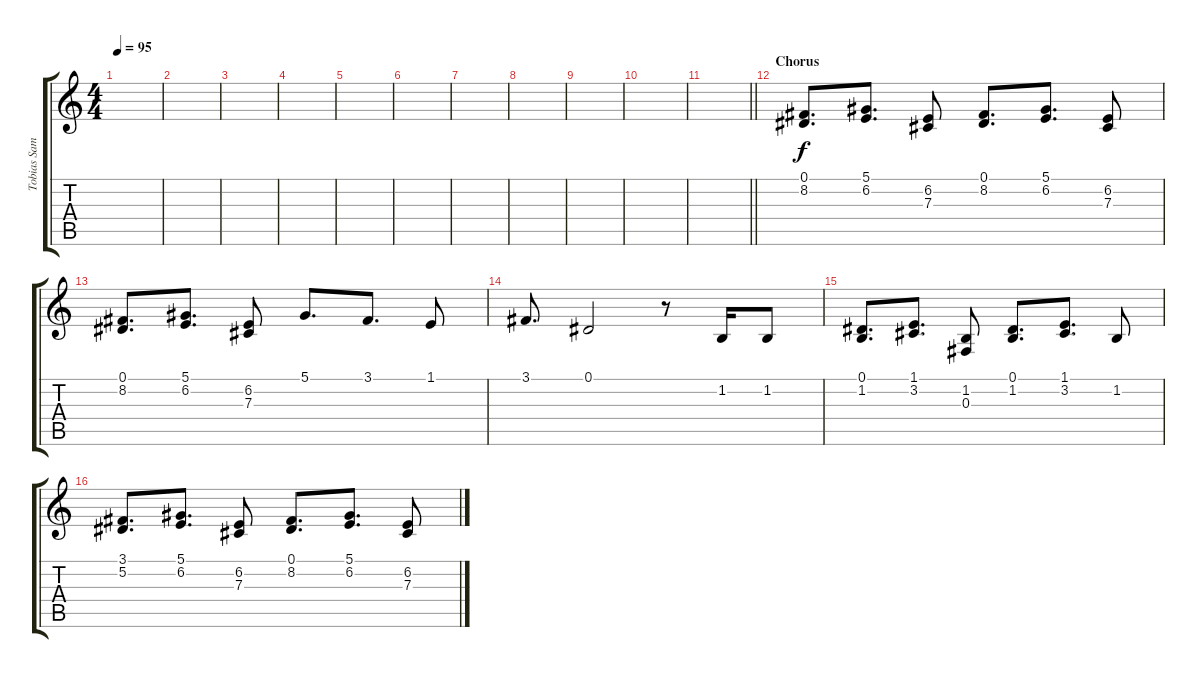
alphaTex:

\track ("Tobias Sammet" "Tobias Sam") {instrument lead3calliope}
\staff {score tabs}
\tuning (Eb4 Bb3 Gb3 Db3 Ab2 Eb2) {hide}
\ts (4 4)
\tempo 95
\clef g2
\ks c
|
|
|
|
|
|
|
|
|
|
\barLineRight lightlight
|
\section ("" "Chorus")
(0.1 8.2).8{d} (5.1 6.2).8{d} (6.2 7.3).8 (0.1 8.2).8{d} (5.1 6.2).8{d} (6.2 7.3).8 |
(0.1 8.2).8{d} (5.1 6.2).8{d} (6.2 7.3).8 5.1.8{d} 3.1.8{d} 1.1.8 |
3.1.8{d} 0.1.2 r.8 1.2.16 1.2.8 |
(0.1 1.2).8{d} (1.1 3.2).8{d} (1.2 0.3).8 (0.1 1.2).8{d} (1.1 3.2).8{d} 1.2.8 |
(3.1 5.2).8{d} (5.1 6.2).8{d} (6.2 7.3).8 (0.1 8.2).8{d} (5.1 6.2).8{d} (6.2 7.3).8
